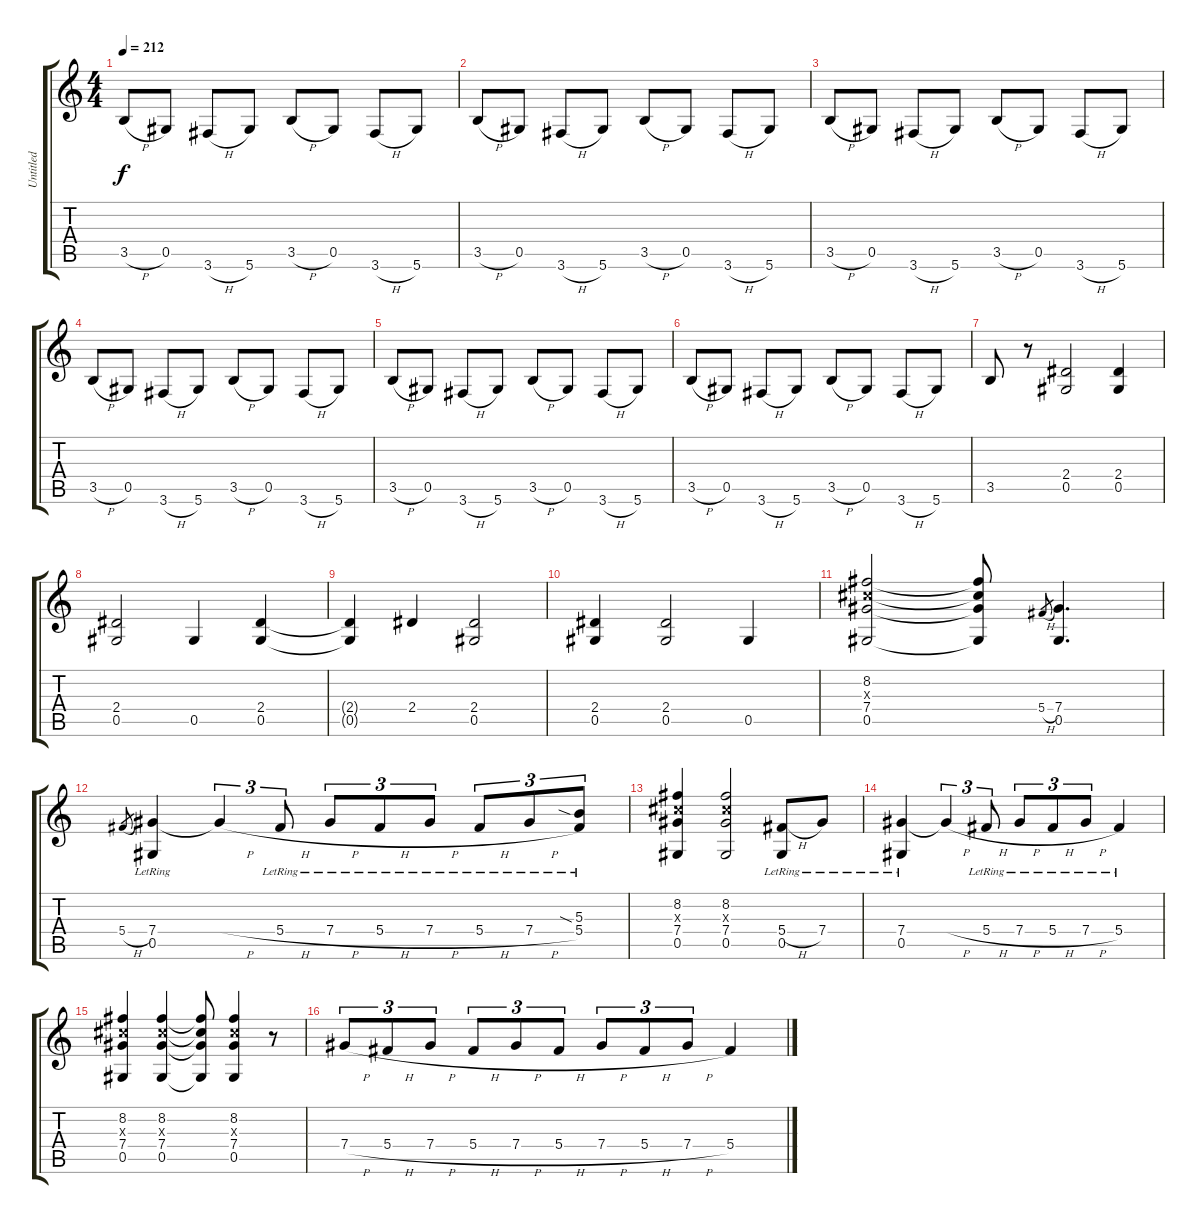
\track ("Untitled" "Untitled") {instrument distortionguitar}
\staff {score tabs}
\tuning (Eb4 Bb3 Gb3 Db3 Ab2 Eb2) {hide}
\ts (4 4)
\tempo 212
\clef g2
\ks c
3.5{h}.8{dy f} 0.5.8 3.6{h}.8 5.6.8 3.5{h}.8 0.5.8 3.6{h}.8 5.6.8 |
3.5{h}.8 0.5.8 3.6{h}.8 5.6.8 3.5{h}.8 0.5.8 3.6{h}.8 5.6.8 |
3.5{h}.8 0.5.8 3.6{h}.8 5.6.8 3.5{h}.8 0.5.8 3.6{h}.8 5.6.8 |
3.5{h}.8 0.5.8 3.6{h}.8 5.6.8 3.5{h}.8 0.5.8 3.6{h}.8 5.6.8 |
3.5{h}.8 0.5.8 3.6{h}.8 5.6.8 3.5{h}.8 0.5.8 3.6{h}.8 5.6.8 |
3.5{h}.8 0.5.8 3.6{h}.8 5.6.8 3.5{h}.8 0.5.8 3.6{h}.8 5.6.8 |
3.5.8 r.8 (2.4 0.5).2 (2.4 0.5).4 |
(2.4 0.5).2 0.5.4 (2.4 0.5).4 |
(2.4{t} 0.5{t}).4 2.4.4 (2.4 0.5).2 |
(2.4 0.5).4 (2.4 0.5).2 0.5.4 |
(8.2 7.3{x} 7.4 0.5).2 (8.2{t} 7.3{t} 7.4{t} 0.5{t}).8 5.4{h}.8{gr} (7.4 0.5).4{d} |
5.4{h}.8{gr} (7.4{lr} 0.5{lr}).4 7.4{h t}.4{tu (3 2)} 5.4{h lr}.8{tu (3 2)} 7.4{h lr}.8{tu (3 2)} 5.4{h lr}.8{tu (3 2)} 7.4{h lr}.8{tu (3 2)} 5.4{h lr}.8{tu (3 2)} 7.4{h lr}.8{tu (3 2)} (5.3{sia lr} 5.4{lr}).8{tu (3 2)} |
(8.2 7.3{x} 7.4 0.5).4 (8.2 7.3{x} 7.4 0.5).2 (5.4{h lr} 0.5{lr}).8 7.4{lr}.8 |
(7.4{lr} 0.5{lr}).4 7.4{h t}.4{tu (3 2)} 5.4{h lr}.8{tu (3 2)} 7.4{h lr}.8{tu (3 2)} 5.4{h lr}.8{tu (3 2)} 7.4{h lr}.8{tu (3 2)} 5.4{lr}.4 |
(8.2 7.3{x} 7.4 0.5).4 (8.2 7.3{x} 7.4 0.5).4 (8.2{t} 7.3{t} 7.4{t} 0.5{t}).8 (8.2 7.3{x} 7.4 0.5).4 r.8 |
7.4{h}.8{tu (3 2)} 5.4{h}.8{tu (3 2)} 7.4{h}.8{tu (3 2)} 5.4{h}.8{tu (3 2)} 7.4{h}.8{tu (3 2)} 5.4{h}.8{tu (3 2)} 7.4{h}.8{tu (3 2)} 5.4{h}.8{tu (3 2)} 7.4{h}.8{tu (3 2)} 5.4.4
